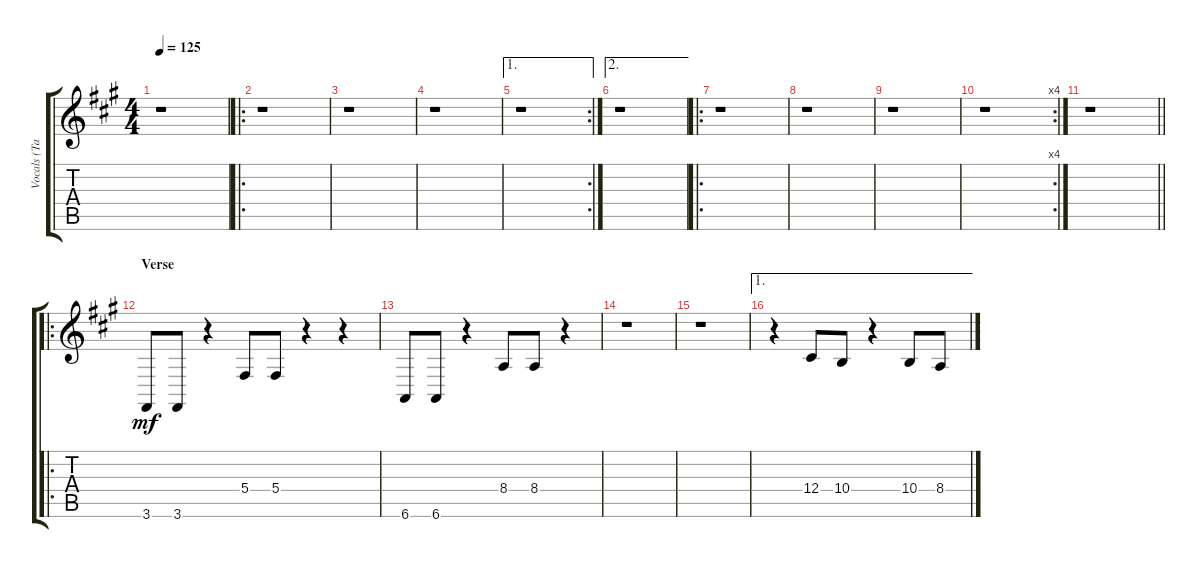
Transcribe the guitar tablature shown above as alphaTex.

\track ("Vocals (Talk Box)" "Vocals (Ta") {mute instrument lead2sawtooth}
\staff {score tabs}
\tuning (Eb4 Bb3 Gb3 Db3 Ab2 Eb2) {hide}
\ts (4 4)
\tempo 125
\clef g2
\ks a
r.1{dy mf instrument lead2sawtooth} |
\ro
r.1 |
r.1 |
r.1 |
\ae 1
\rc 2
r.1 |
\ae 2
r.1 |
\ro
r.1 |
r.1 |
r.1 |
\rc 4
r.1 |
\barLineRight lightlight
r.1 |
\ro
\section ("" "Verse")
3.6.8 3.6.8 r.4 5.4.8 5.4.8 r.4 r.4 |
6.6.8 6.6.8 r.4 8.4.8 8.4.8 r.4 |
r.1 |
r.1 |
\ae 1
r.4 12.4.8 10.4.8 r.4 10.4.8 8.4.8
